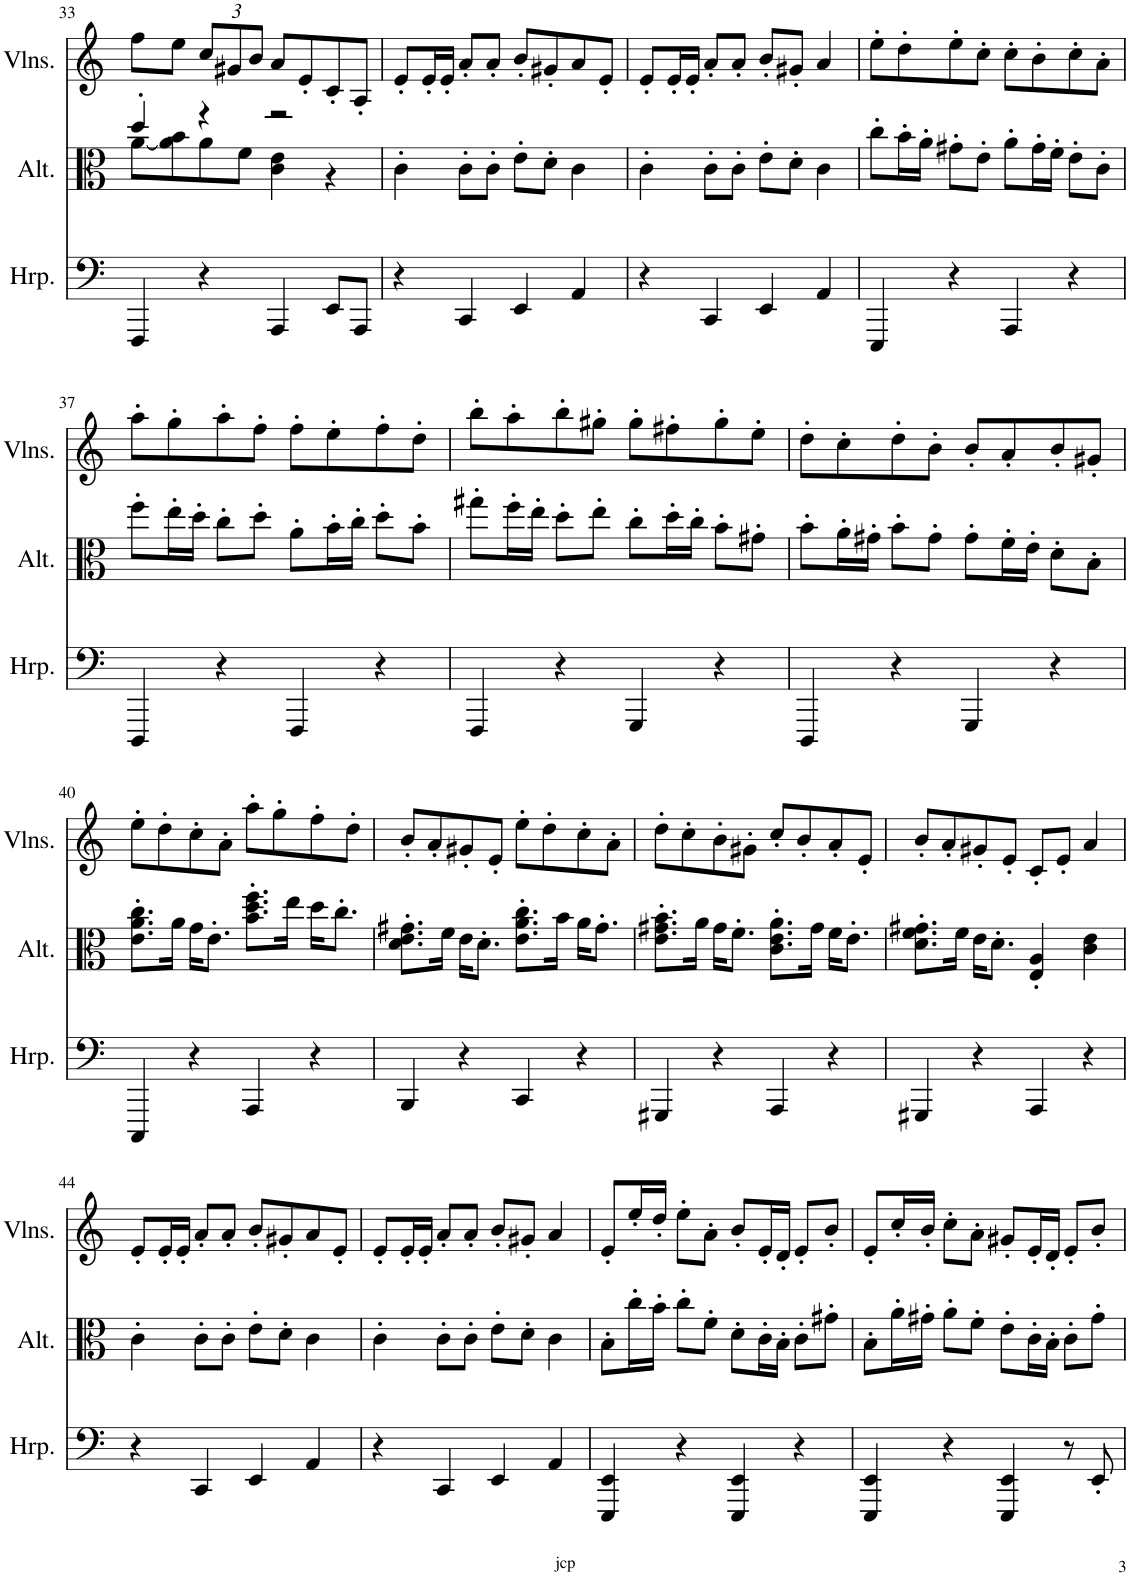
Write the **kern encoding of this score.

**kern	**kern	**kern
*part3	*part2	*part1
*staff3	*staff2	*staff1
*I"Harpe	*I"Altos	*I"Violons
*I'Hrp.	*I'Alt.	*I'Vlns.
!!LO:PB:g=z
*clefF4	*clefC3	*clefG2
*k[]	*k[]	*k[]
*M4/4	*M4/4	*M4/4
=33	=33	=33
*	*^	*
4FFF/	4dd'/	[8a\L	8ff\L
.	.	8a\] 8b\	8ee\J
*	*	*	*Xbrackettup
4r	4r	8a\	12cc/L
.	.	.	12g#X/
.	.	8f\J	.
.	.	.	12b/J
4AAA/	2r	4c\ 4e\	8a/L
.	.	.	8e'/
8EE/L	.	4r	8c'/
8AAA/J	.	.	8A'/J
*	*v	*v	*
=34	=34	=34
4r	4c'\	8e'/L
.	.	16e'/L
.	.	16e'/JJ
4CC/	8c'\L	8a'/L
.	8c'\J	8a'/J
4EE/	8e'\L	8b'/L
.	8d'\J	8g#X'/
4AA/	4c\	8a/
.	.	8e'/J
=35	=35	=35
4r	4c'\	8e'/L
.	.	16e'/L
.	.	16e'/JJ
4CC/	8c'\L	8a'/L
.	8c'\J	8a'/J
4EE/	8e'\L	8b'/L
.	8d'\J	8g#X'/J
4AA/	4c\	4a/
=36	=36	=36
4EEE/	8cc'\L	8ee'\L
.	16b'\L	8dd'\
.	16a'\JJ	.
4r	8g#X'\L	8ee'\
.	8e'\J	8cc'\J
4AAA/	8a'\L	8cc'\L
.	16g#'\L	8b'\
.	16f'\JJ	.
4r	8e'\L	8cc'\
.	8c'\J	8a'\J
!!LO:LB:g=z
=37	=37	=37
4DDD/	8ff'\L	8aa'\L
.	16ee'\L	8gg'\
.	16dd'\JJ	.
4r	8cc'\L	8aa'\
.	8dd'\J	8ff'\J
4FFF/	8a'\L	8ff'\L
.	16b'\L	8ee'\
.	16cc'\JJ	.
4r	8dd'\L	8ff'\
.	8b'\J	8dd'\J
=38	=38	=38
4FFF/	8gg#X'\L	8bb'\L
.	16ff'\L	8aa'\
.	16ee'\JJ	.
4r	8dd'\L	8bb'\
.	8ee'\J	8gg#X'\J
4GGG/	8cc'\L	8gg#'\L
.	16dd'\L	8ff#X'\
.	16cc'\JJ	.
4r	8b'\L	8gg#'\
.	8g#X'\J	8ee'\J
=39	=39	=39
4DDD/	8b'\L	8dd'\L
.	16a'\L	8cc'\
.	16g#X'\JJ	.
4r	8b'\L	8dd'\
.	8g#'\J	8b'\J
4GGG/	8g#'\L	8b'/L
.	16f'\L	8a'/
.	16e'\JJ	.
4r	8d'\L	8b'/
.	8B'\J	8g#X'/J
!!LO:LB:g=z
=40	=40	=40
4CCC/	8.e\' 8.a\' 8.cc\'L	8ee'\L
.	.	8dd'\
.	16a\Jk	.
4r	16g\KL	8cc'\
.	8.e'\J	.
.	.	8a'\J
4AAA/	8.b\' 8.dd\' 8.ff\'L	8aa'\L
.	.	8gg'\
.	16ee\Jk	.
4r	16dd\KL	8ff'\
.	8.cc'\J	.
.	.	8dd'\J
=41	=41	=41
4BBB/	8.d\' 8.e\' 8.g#X\'L	8b'/L
.	.	8a'/
.	16f\Jk	.
4r	16e\KL	8g#X'/
.	8.d'\J	.
.	.	8e'/J
4CC/	8.e\' 8.a\' 8.cc\'L	8ee'\L
.	.	8dd'\
.	16b\Jk	.
4r	16a\KL	8cc'\
.	8.g#'\J	.
.	.	8a'\J
=42	=42	=42
4GGG#X/	8.e\' 8.g#X\' 8.b\'L	8dd'\L
.	.	8cc'\
.	16a\Jk	.
4r	16g#\KL	8b'\
.	8.f'\J	.
.	.	8g#X'\J
4AAA/	8.c\' 8.e\' 8.a\'L	8cc'/L
.	.	8b'/
.	16g#\Jk	.
4r	16f\KL	8a'/
.	8.e'\J	.
.	.	8e'/J
=43	=43	=43
4GGG#X/	8.d\' 8.f\' 8.g#X\'L	8b'/L
.	.	8a'/
.	16f\Jk	.
4r	16e\KL	8g#X'/
.	8.d'\J	.
.	.	8e'/J
4AAA/	4E/' 4A/'	8c'/L
.	.	8e'/J
4r	4c\ 4e\	4a/
!!LO:LB:g=z
=44	=44	=44
4r	4c'\	8e'/L
.	.	16e'/L
.	.	16e'/JJ
4CC/	8c'\L	8a'/L
.	8c'\J	8a'/J
4EE/	8e'\L	8b'/L
.	8d'\J	8g#X'/
4AA/	4c\	8a/
.	.	8e'/J
=45	=45	=45
4r	4c'\	8e'/L
.	.	16e'/L
.	.	16e'/JJ
4CC/	8c'\L	8a'/L
.	8c'\J	8a'/J
4EE/	8e'\L	8b'/L
.	8d'\J	8g#X'/J
4AA/	4c\	4a/
=46	=46	=46
4EEE/ 4EE/	8B'\L	8e'/L
.	16cc'\L	16ee'/L
.	16b'\JJ	16dd'/JJ
4r	8cc'\L	8ee'\L
.	8f'\J	8a'\J
4EEE/ 4EE/	8d'\L	8b'/L
.	16c'\L	16e'/L
.	16B'\JJ	16d'/JJ
4r	8c'\L	8e'/L
.	8g#X'\J	8b'/J
=47	=47	=47
4EEE/ 4EE/	8B'\L	8e'/L
.	16a'\L	16cc'/L
.	16g#X'\JJ	16b'/JJ
4r	8a'\L	8cc'\L
.	8f'\J	8a'\J
4EEE/ 4EE/	8e'\L	8g#X'/L
.	16c'\L	16e'/L
.	16B'\JJ	16d'/JJ
8r	8c'\L	8e'/L
8EE'/	8g#'\J	8b'/J
=	=	=
*-	*-	*-
